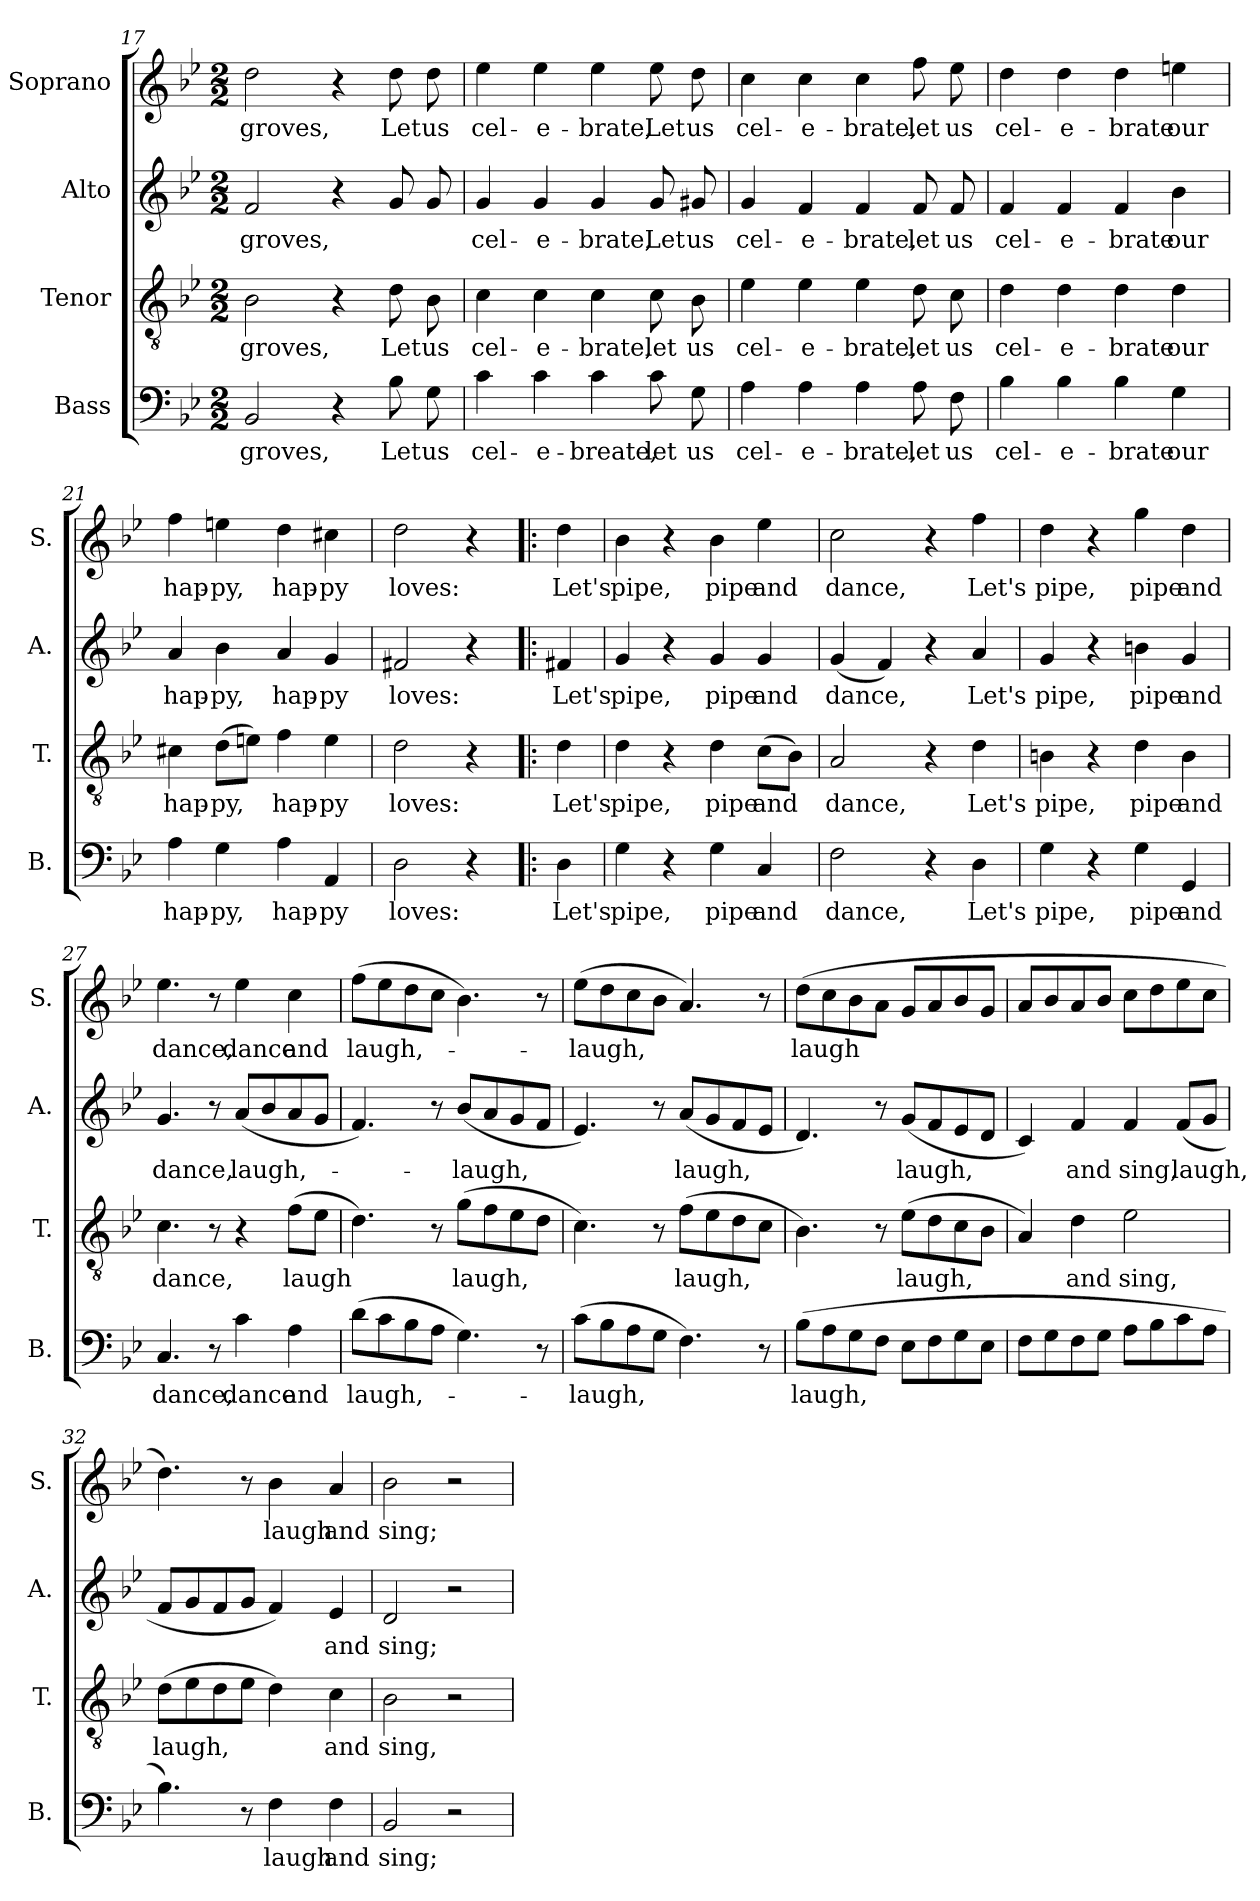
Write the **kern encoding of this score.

**kern	**text	**kern	**text	**kern	**text	**kern	**text
*part4	*part4	*part3	*part3	*part2	*part2	*part1	*part1
*staff4	*staff4	*staff3	*staff3	*staff2	*staff2	*staff1	*staff1
*I"Bass	*	*I"Tenor	*	*I"Alto	*	*I"Soprano	*
*I'B.	*	*I'T.	*	*I'A.	*	*I'S.	*
*clefF4	*	*clefGv2	*	*clefG2	*	*clefG2	*
*k[b-e-]	*	*k[b-e-]	*	*k[b-e-]	*	*k[b-e-]	*
*B-:	*	*B-:	*	*B-:	*	*B-:	*
*M2/2	*	*M2/2	*	*M2/2	*	*M2/2	*
=17	=17	=17	=17	=17	=17	=17	=17
2BB-/	groves,	2B-\	groves,	2f/	groves,	2dd\	groves,
4r	.	4r	.	4r	.	4r	.
8B-\	Let	8d\	Let	8g/	.	8dd\	Let
8G\	us	8B-\	us	8g/	.	8dd\	us
!!LO:LB:g=z
=18	=18	=18	=18	=18	=18	=18	=18
4c\	cel-	4c\	cel-	4g/	cel-	4ee-\	cel-
4c\	-e-	4c\	-e-	4g/	-e-	4ee-\	-e-
4c\	-breate,	4c\	-brate,	4g/	-brate,	4ee-\	-brate,
8c\	let	8c\	let	8g/	Let	8ee-\	Let
8G\	us	8B-\	us	8g#X/	us	8dd\	us
=19	=19	=19	=19	=19	=19	=19	=19
4A\	cel-	4e-\	cel-	4g/	cel-	4cc\	cel-
4A\	-e-	4e-\	-e-	4f/	-e-	4cc\	-e-
4A\	-brate,	4e-\	-brate,	4f/	-brate,	4cc\	-brate,
8A\	let	8d\	let	8f/	let	8ff\	let
8F\	us	8c\	us	8f/	us	8ee-\	us
=20	=20	=20	=20	=20	=20	=20	=20
4B-\	cel-	4d\	cel-	4f/	cel-	4dd\	cel-
4B-\	-e-	4d\	-e-	4f/	-e-	4dd\	-e-
4B-\	-brate	4d\	-brate	4f/	-brate	4dd\	-brate
4G\	our	4d\	our	4b-\	our	4een\	our
=21	=21	=21	=21	=21	=21	=21	=21
4A\	hap-	4c#X\	hap-	4a/	hap-	4ff\	hap-
4G\	-py,	(8d\L	-py,	4b-\	-py,	4een\	-py,
.	.	8en\J)	.	.	.	.	.
4A\	hap-	4f\	hap-	4a/	hap-	4dd\	hap-
4AA/	-py	4e\	-py	4g/	-py	4cc#X\	-py
=22	=22	=22	=22	=22	=22	=22	=22
2D\	loves:	2d\	loves:	2f#X/	loves:	2dd\	loves:
4r	.	4r	.	4r	.	4r	.
=23!|:	=23!|:	=23!|:	=23!|:	=23!|:	=23!|:	=23!|:	=23!|:
4D\	Let's	4d\	Let's	4f#X/	Let's	4dd\	Let's
!!LO:PB:g=z
=24	=24	=24	=24	=24	=24	=24	=24
4G\	pipe,	4d\	pipe,	4g/	pipe,	4b-\	pipe,
4r	.	4r	.	4r	.	4r	.
4G\	pipe	4d\	pipe	4g/	pipe	4b-\	pipe
4C/	and	(8c\L	and	4g/	and	4ee-\	and
.	.	8B-\J)	.	.	.	.	.
=25	=25	=25	=25	=25	=25	=25	=25
2F\	dance,	2A/	dance,	(4g/	dance,	2cc\	dance,
.	.	.	.	4f/)	.	.	.
4r	.	4r	.	4r	.	4r	.
4D\	Let's	4d\	Let's	4a/	Let's	4ff\	Let's
=26	=26	=26	=26	=26	=26	=26	=26
4G\	pipe,	4Bn\	pipe,	4g/	pipe,	4dd\	pipe,
4r	.	4r	.	4r	.	4r	.
4G\	pipe	4d\	pipe	4bn\	pipe	4gg\	pipe
4GG/	and	4B\	and	4g/	and	4dd\	and
=27	=27	=27	=27	=27	=27	=27	=27
4.C/	dance,	4.c\	dance,	4.g/	dance,	4.ee-\	dance,
8r	.	8r	.	8r	.	8r	.
4c\	dance	4r	.	(8a/L	laugh,-	4ee-\	dance
.	.	.	.	8b-/	.	.	.
4A\	and	(8f\L	laugh	8a/	.	4cc\	and
.	.	8e-\J	.	8g/J	.	.	.
!!LO:LB:g=z
=28	=28	=28	=28	=28	=28	=28	=28
(8d\L	laugh,-	4.d\)	.	4.f/)	.	(8ff\L	laugh,-
8c\	.	.	.	.	.	8ee-\	.
8B-\	.	.	.	.	.	8dd\	.
8A\J	.	8r	.	8r	.	8cc\J	.
4.G\)	.	(8g\L	laugh,	(8b-/L	laugh,	4.b-\)	.
.	.	8f\	.	8a/	.	.	.
.	.	8e-\	.	8g/	.	.	.
8r	.	8d\J	.	8f/J	.	8r	.
=29	=29	=29	=29	=29	=29	=29	=29
(8c\L	laugh,	4.c\)	.	4.e-/)	.	(8ee-\L	laugh,
8B-\	.	.	.	.	.	8dd\	.
8A\	.	.	.	.	.	8cc\	.
8G\J	.	8r	.	8r	.	8b-\J	.
4.F\)	.	(8f\L	laugh,	(8a/L	laugh,	4.a/)	.
.	.	8e-\	.	8g/	.	.	.
.	.	8d\	.	8f/	.	.	.
8r	.	8c\J	.	8e-/J	.	8r	.
=30	=30	=30	=30	=30	=30	=30	=30
(8B-\L	laugh,	4.B-\)	.	4.d/)	.	(8dd\L	laugh
8A\	.	.	.	.	.	8cc\	.
8G\	.	.	.	.	.	8b-\	.
8F\J	.	8r	.	8r	.	8a\J	.
8E-\L	.	(8e-\L	laugh,	(8g/L	laugh,	8g/L	.
8F\	.	8d\	.	8f/	.	8a/	.
8G\	.	8c\	.	8e-/	.	8b-/	.
8E-\J	.	8B-\J	.	8d/J	.	8g/J	.
=31	=31	=31	=31	=31	=31	=31	=31
8F\L	.	4A/)	.	4c/)	.	8a/L	.
8G\	.	.	.	.	.	8b-/	.
8F\	.	4d\	and	4f/	and	8a/	.
8G\J	.	.	.	.	.	8b-/J	.
8A\L	.	2e-\	sing,	4f/	sing,	8cc\L	.
8B-\	.	.	.	.	.	8dd\	.
8c\	.	.	.	(8f/L	laugh,	8ee-\	.
8A\J	.	.	.	8g/J	.	8cc\J	.
!!LO:PB:g=z
=32	=32	=32	=32	=32	=32	=32	=32
4.B-\)	.	(8d\L	laugh,	8f/L	.	4.dd\)	.
.	.	8e-\	.	8g/	.	.	.
.	.	8d\	.	8f/	.	.	.
8r	.	8e-\J	.	8g/J	.	8r	.
4F\	laugh	4d\)	.	4f/)	.	4b-\	laugh
4F\	and	4c\	and	4e-/	and	4a/	and
=33	=33	=33	=33	=33	=33	=33	=33
2BB-/	sing;	2B-\	sing,	2d/	sing;	2b-\	sing;
2r	.	2r	.	2r	.	2r	.
=	=	=	=	=	=	=	=
*-	*-	*-	*-	*-	*-	*-	*-
